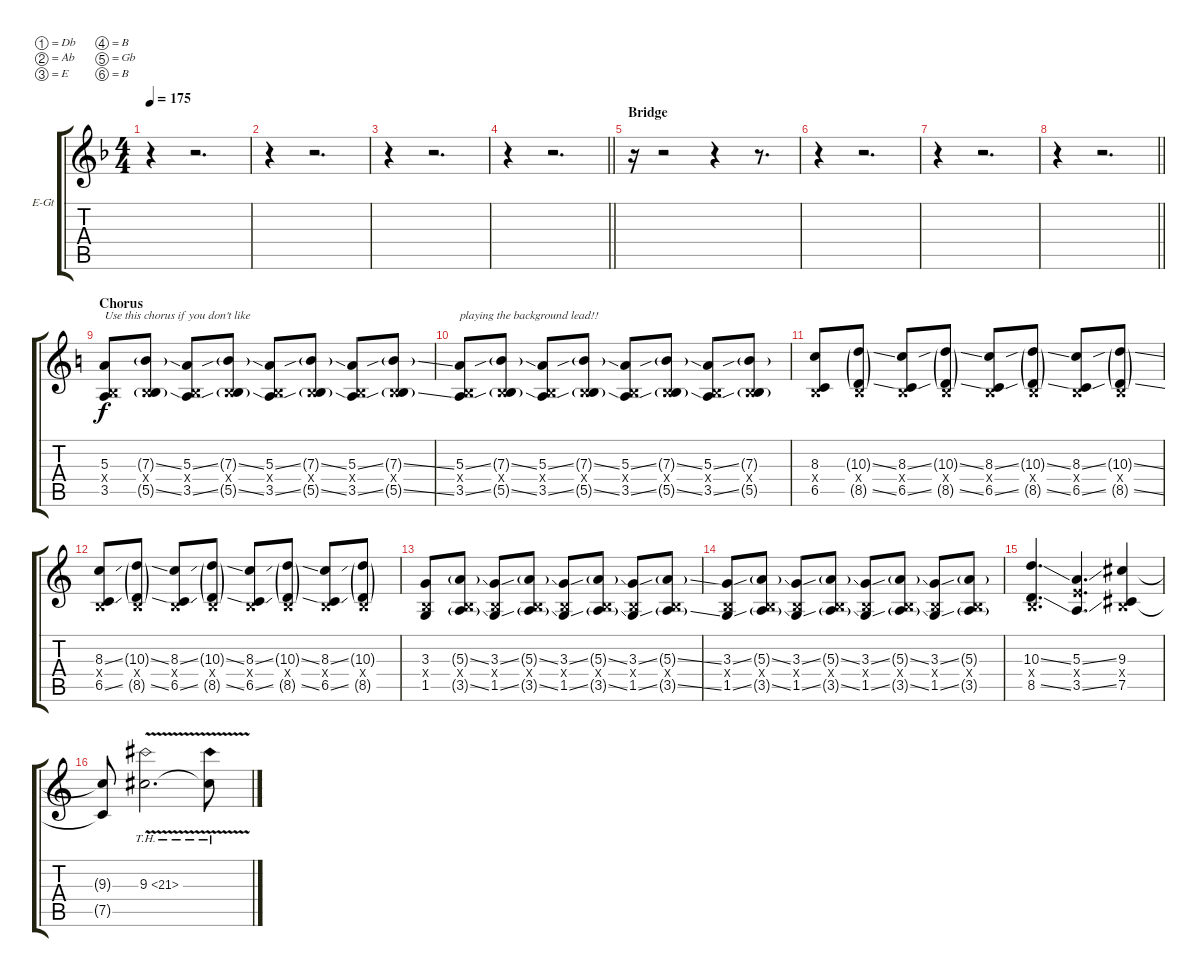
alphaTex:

\bracketExtendMode groupsimilarinstruments
\firstSystemTrackNameOrientation horizontal
\otherSystemsTrackNameOrientation horizontal
\track ("Jim Root: Improvised Chorus" "E-Gt") {instrument distortionguitar}
\staff {score tabs}
\tuning (Db4 Ab3 E3 B2 Gb2 B1)
\ts (4 4)
\tempo 175
\clef g2
\ks f
r.4{dy f} r.2{d} |
r.4 r.2{d} |
r.4 r.2{d} |
\barLineRight lightlight
r.4 r.2{d} |
\section ("" "Bridge")
r.16 r.2 r.4 r.8{d} |
r.4 r.2{d} |
r.4 r.2{d} |
\barLineRight lightlight
r.4 r.2{d} |
\section ("" "Chorus")
\ks c
(5.3 0.4{x} 3.5).8{txt "Use this chorus if you don't like"} (7.3{ss g} 0.4{x} 5.5{ss g}).8 (5.3{ss} 0.4{x} 3.5{ss}).8 (7.3{ss g} 0.4{x} 5.5{ss g}).8 (5.3{ss} 0.4{x} 3.5{ss}).8 (7.3{ss g} 0.4{x} 5.5{ss g}).8 (5.3{ss} 0.4{x} 3.5{ss}).8 (7.3{ss g} 0.4{x} 5.5{ss g}).8 |
(5.3{ss} 0.4{x} 3.5{ss}).8{txt "playing the background lead!!"} (7.3{ss g} 0.4{x} 5.5{ss g}).8 (5.3{ss} 0.4{x} 3.5{ss}).8 (7.3{ss g} 0.4{x} 5.5{ss g}).8 (5.3{ss} 0.4{x} 3.5{ss}).8 (7.3{ss g} 0.4{x} 5.5{ss g}).8 (5.3{ss} 0.4{x} 3.5{ss}).8 (7.3{g} 0.4{x} 5.5{g}).8 |
(8.3 0.4{x} 6.5).8 (10.3{ss g} 0.4{x} 8.5{ss g}).8 (8.3{ss} 0.4{x} 6.5{ss}).8 (10.3{ss g} 0.4{x} 8.5{ss g}).8 (8.3{ss} 0.4{x} 6.5{ss}).8 (10.3{ss g} 0.4{x} 8.5{ss g}).8 (8.3{ss} 0.4{x} 6.5{ss}).8 (10.3{ss g} 0.4{x} 8.5{ss g}).8 |
(8.3{ss} 0.4{x} 6.5{ss}).8 (10.3{ss g} 0.4{x} 8.5{ss g}).8 (8.3{ss} 0.4{x} 6.5{ss}).8 (10.3{ss g} 0.4{x} 8.5{ss g}).8 (8.3{ss} 0.4{x} 6.5{ss}).8 (10.3{ss g} 0.4{x} 8.5{ss g}).8 (8.3{ss} 0.4{x} 6.5{ss}).8 (10.3{g} 0.4{x} 8.5{g}).8 |
(3.3 0.4{x} 1.5).8 (5.3{ss g} 0.4{x} 3.5{ss g}).8 (3.3{ss} 0.4{x} 1.5{ss}).8 (5.3{ss g} 0.4{x} 3.5{ss g}).8 (3.3{ss} 0.4{x} 1.5{ss}).8 (5.3{ss g} 0.4{x} 3.5{ss g}).8 (3.3{ss} 0.4{x} 1.5{ss}).8 (5.3{ss g} 0.4{x} 3.5{ss g}).8 |
(3.3{ss} 0.4{x} 1.5{ss}).8 (5.3{ss g} 0.4{x} 3.5{ss g}).8 (3.3{ss} 0.4{x} 1.5{ss}).8 (5.3{ss g} 0.4{x} 3.5{ss g}).8 (3.3{ss} 0.4{x} 1.5{ss}).8 (5.3{ss g} 0.4{x} 3.5{ss g}).8 (3.3{ss} 0.4{x} 1.5{ss}).8 (5.3{g} 0.4{x} 3.5{g}).8 |
(10.3{ss} 0.4{x} 8.5{ss}).4{d} (5.3{ss} 5.4{x} 3.5{ss}).4{d} (9.3 0.4{x} 7.5).4 |
(9.3{t} 7.5{t}).8 9.3{th 12 v}.2{d} 9.3{th 12 v t}.8
